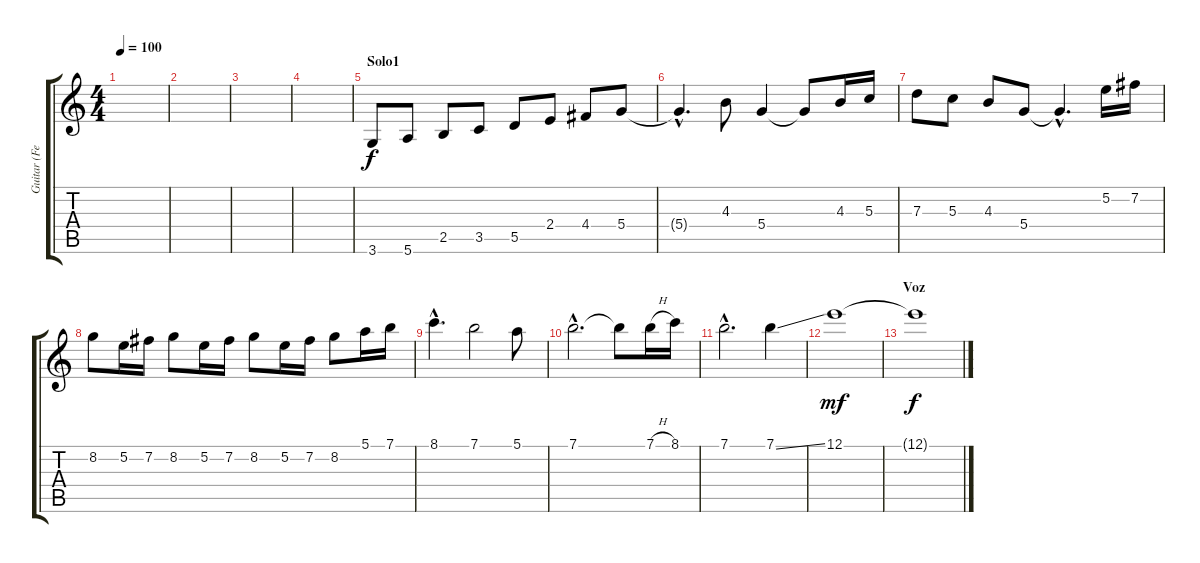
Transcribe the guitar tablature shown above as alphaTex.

\track ("Guitar (Felipe)" "Guitar (Fe") {instrument distortionguitar}
\staff {score tabs}
\tuning (E4 B3 G3 D3 A2 E2) {hide}
\ts (4 4)
\tempo 100
\clef g2
\ks c
|
|
|
|
\section ("" "Solo1")
3.6.8{dy f} 5.6.8 2.5.8 3.5.8 5.5.8 2.4.8 4.4.8 5.4.8 |
5.4{hac t}.4{d} 4.3.8 5.4.4 5.4{t}.8 4.3.16 5.3.16 |
7.3.8 5.3.8 4.3.8 5.4.8 5.4{hac t}.4{d} 5.2.16 7.2.16 |
8.2.8 5.2.16 7.2.16 8.2.8 5.2.16 7.2.16 8.2.8 5.2.16 7.2.16 8.2.8 5.1.16 7.1.16 |
8.1{hac}.4{d} 7.1.2 5.1.8 |
7.1{hac}.2{d} 7.1{t}.8 7.1{h}.16 8.1.16 |
7.1{hac}.2{d} 7.1{ss}.4 |
12.1.1{dy mf} |
\section ("" "Voz")
12.1{t}.1{dy f}
